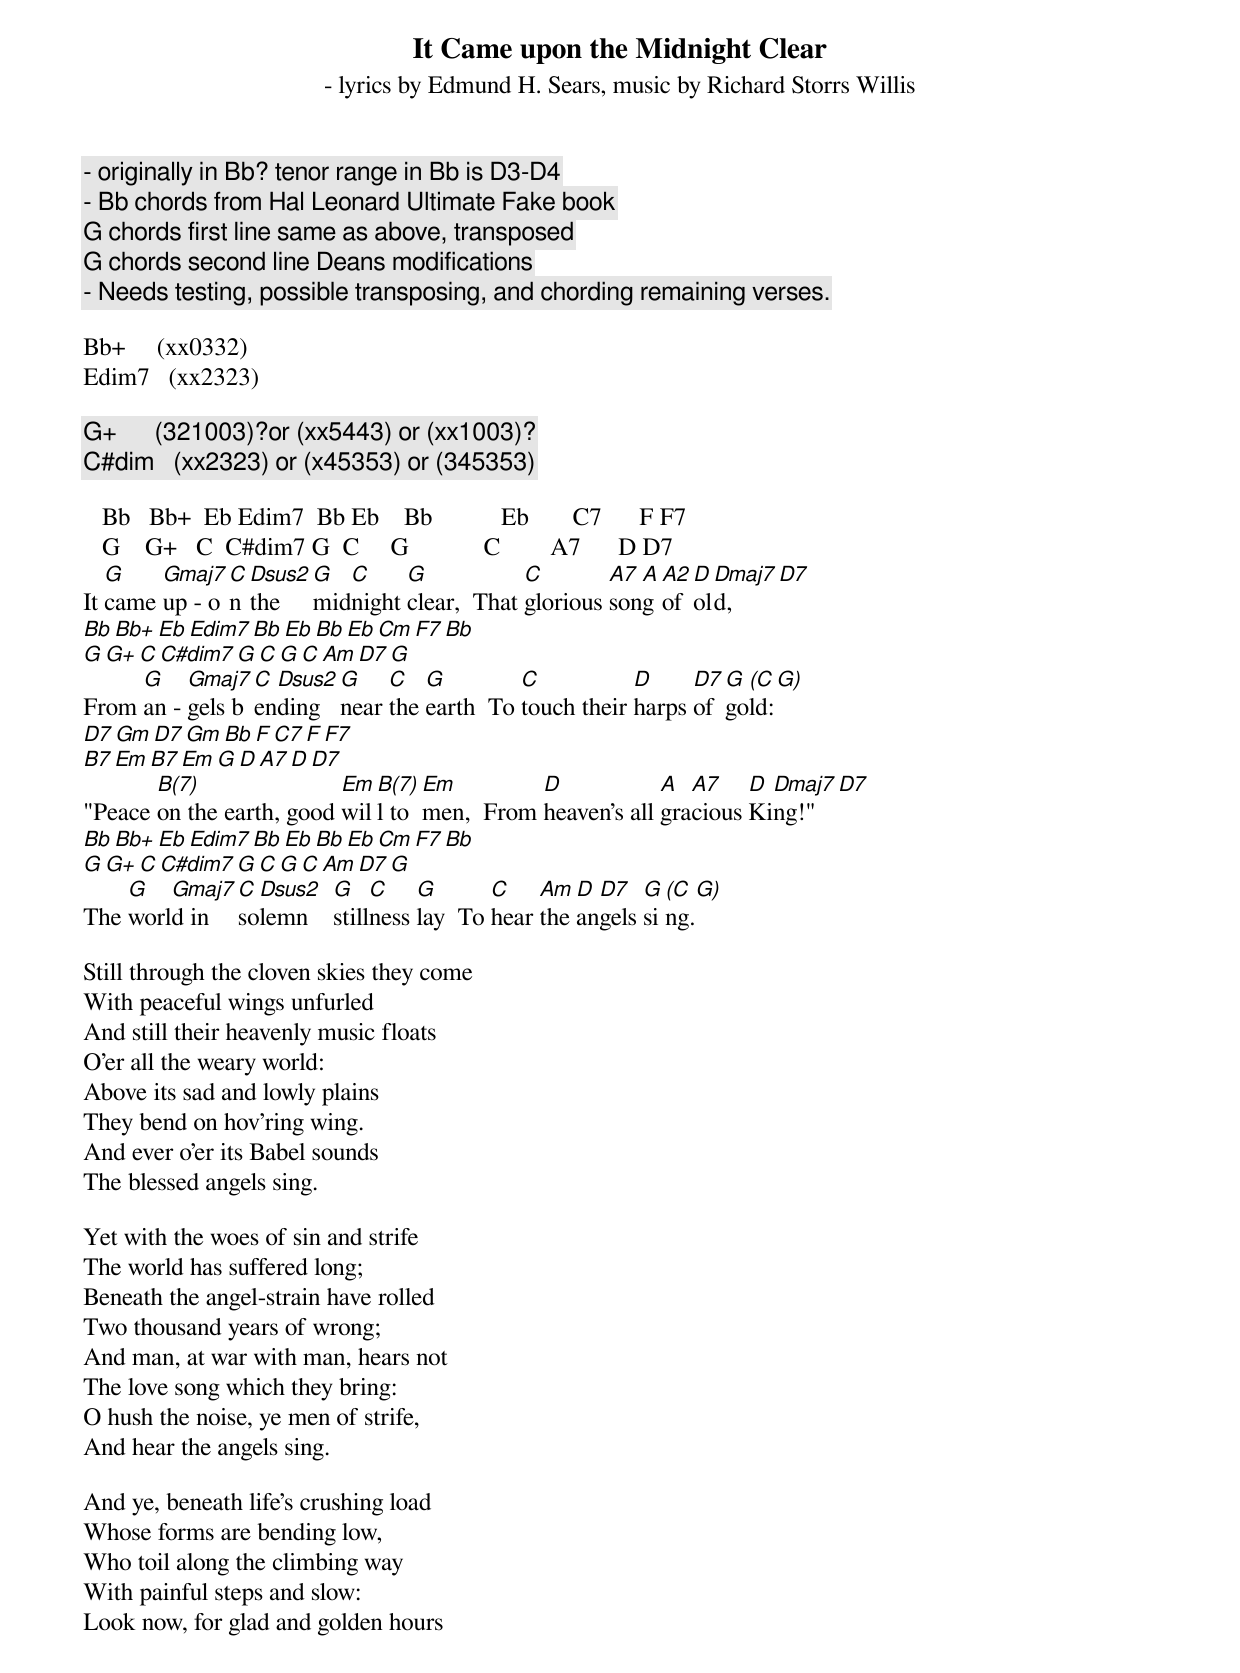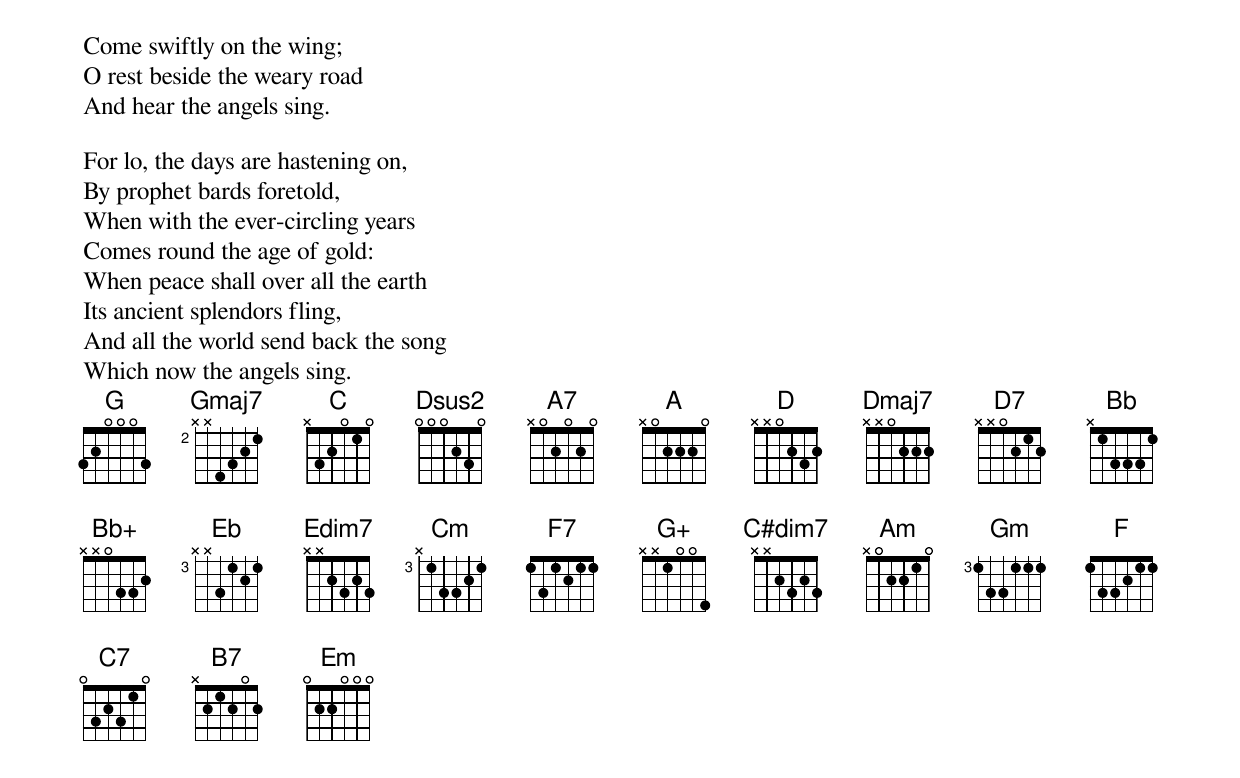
It Came upon the Midnight Clear
 - lyrics by Edmund H. Sears, music by Richard Storrs Willis
 - originally in Bb? tenor range in Bb is D3-D4
 - Bb chords from Hal Leonard Ultimate Fake book
   G chords first line same as above, transposed
   G chords second line Deans modifications
 - Needs testing, possible transposing, and chording remaining verses.

Bb+     (xx0332)
Edim7   (xx2323)

G+      (321003)?or (xx5443) or (xx1003)?
C#dim   (xx2323) or (x45353) or (345353)

   Bb   Bb+  Eb Edim7  Bb Eb    Bb           Eb       C7      F F7
   G    G+   C  C#dim7 G  C     G            C        A7      D D7
   G    Gmaj7 C Dsus2  G  C     G            C        A7 A A2 D Dmaj7 D7
It came up - on the    midnight clear,  That glorious song of old,
     Bb   Bb+  Eb Edim7  Bb   Eb  Bb        Eb    Cm    F7       Bb
     G    G+   C  C#dim7 G    C   G         C     Am    D7       G
     G    Gmaj7 C Dsus2  G    C   G         C           D     D7 G (C G)
From an - gels bending   near the earth  To touch their harps of gold:
       D7                 Gm   D7 Gm    Bb   F            C7       F  F7
       B7                 Em   B7 Em    G    D            A7       D  D7
       B(7)               Em B(7) Em         D            A  A7    D Dmaj7 D7
"Peace on the earth, good will to men,  From heaven's all gracious King!"
    Bb    Bb+ Eb Edim7  Bb   Eb   Bb      Eb   Cm  F7     Bb
    G     G+  C C#dim7  G    C    G       C    Am  D7     G
    G   Gmaj7 C Dsus2   G    C    G       C    Am  D D7   G (C G)
The world in  solemn    stillness lay  To hear the angels sing.

Still through the cloven skies they come
With peaceful wings unfurled
And still their heavenly music floats
O'er all the weary world:
Above its sad and lowly plains
They bend on hov'ring wing.
And ever o'er its Babel sounds
The blessed angels sing.

Yet with the woes of sin and strife
The world has suffered long;
Beneath the angel-strain have rolled
Two thousand years of wrong;
And man, at war with man, hears not
The love song which they bring:
O hush the noise, ye men of strife,
And hear the angels sing.

And ye, beneath life's crushing load
Whose forms are bending low,
Who toil along the climbing way
With painful steps and slow:
Look now, for glad and golden hours
Come swiftly on the wing;
O rest beside the weary road
And hear the angels sing.

For lo, the days are hastening on,
By prophet bards foretold,
When with the ever-circling years
Comes round the age of gold:
When peace shall over all the earth
Its ancient splendors fling,
And all the world send back the song
Which now the angels sing.
